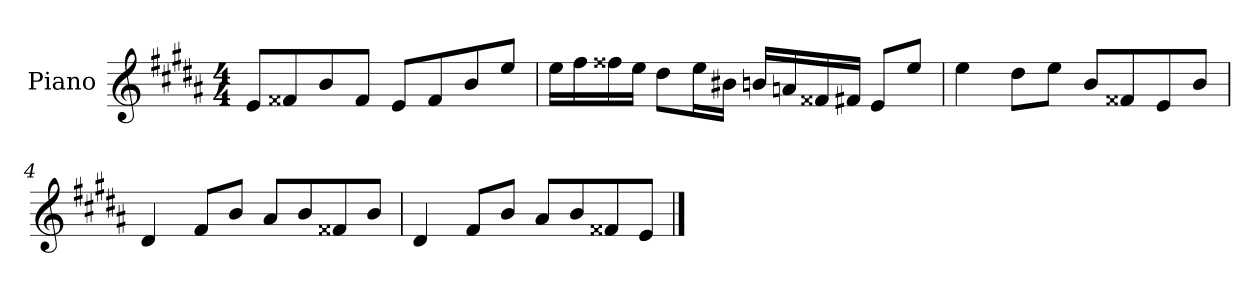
**kern
*part1
*staff1
*I"Piano
*I'P-no
*clefG2
*k[f#c#g#d#a#]
*M4/4
*MM90
=1
8e/L
8f##X/
8b/
8f##/J
8e/L
8f##/
8b/
8ee/J
=2
16ee\LL
16ff#\
16ff##X\
16ee\JJ
8dd#\L
16ee\L
16b#X\JJ
16bn/LL
16an/
16f##X/
16f#X/JJ
8e/L
8ee/J
=3
4ee\
8dd#\L
8ee\J
8b/L
8f##X/
8e/
8b/J
!!LO:LB:g=z
=4
4d#/
8f#/L
8b/J
8a#/L
8b/
8f##X/
8b/J
=5
4d#/
8f#/L
8b/J
8a#/L
8b/
8f##X/
8e/J
==
*-
